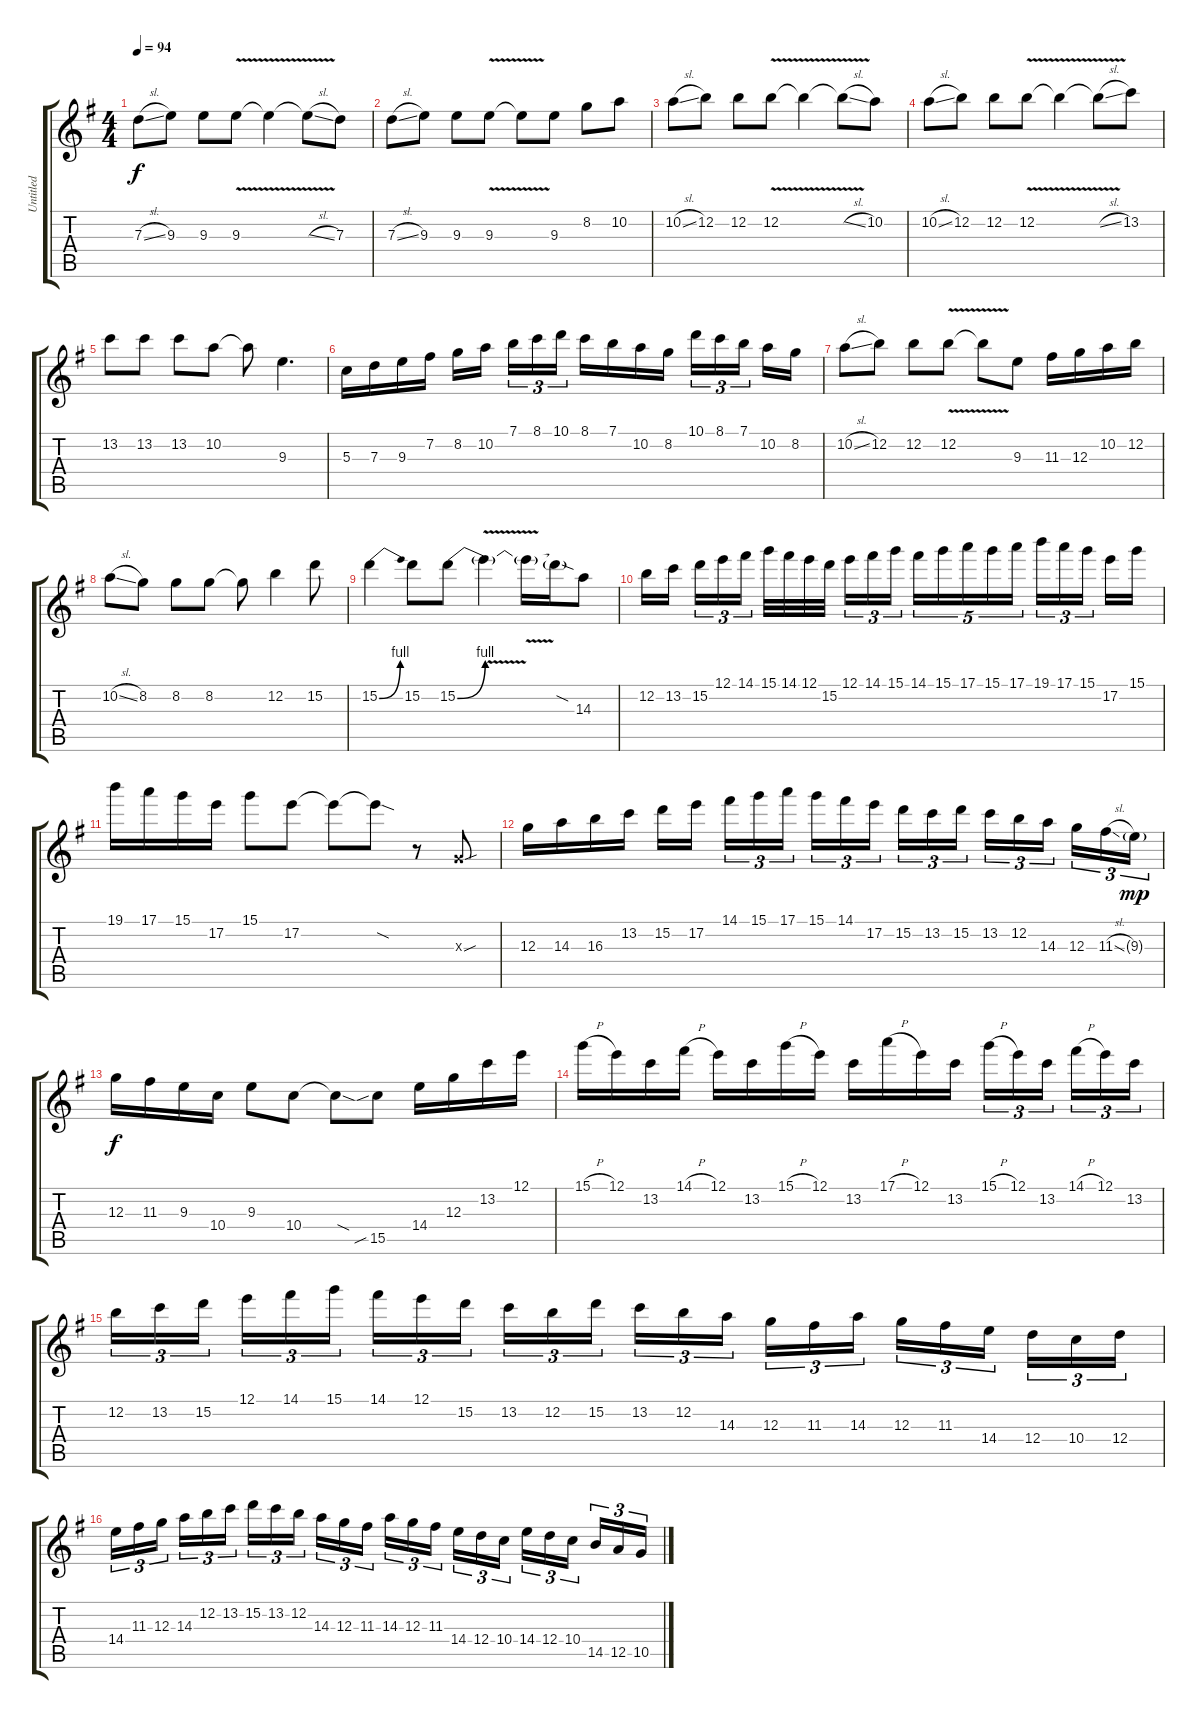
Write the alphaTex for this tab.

\track ("Untitled" "Untitled") {instrument distortionguitar}
\staff {score tabs}
\tuning (E4 B3 G3 D3 A2 E2) {hide}
\ts (4 4)
\tempo 94
\clef g2
\ks g
7.3{sl}.8{dy f} 9.3.8 9.3.8 9.3{v}.8 9.3{v t}.4 9.3{sl t}.8 7.3.8 |
7.3{sl}.8 9.3.8 9.3.8 9.3{v}.8 9.3{v t}.8 9.3.8 8.2.8 10.2.8 |
10.2{sl}.8 12.2.8 12.2.8 12.2{v}.8 12.2{v t}.4 12.2{sl t}.8 10.2.8 |
10.2{sl}.8 12.2.8 12.2.8 12.2{v}.8 12.2{v t}.4 12.2{sl t}.8 13.2.8 |
13.2.8 13.2.8 13.2.8 10.2.8 10.2{t}.8 9.3.4{d} |
5.3.16 7.3.16 9.3.16 7.2.16 8.2.16 10.2.16{beam splitsecondary} 7.1.16{tu (3 2)} 8.1.16{tu (3 2)} 10.1.16{tu (3 2)} 8.1.16 7.1.16 10.2.16 8.2.16 10.1.16{tu (3 2)} 8.1.16{tu (3 2)} 7.1.16{tu (3 2) beam splitsecondary} 10.2.16 8.2.16 |
10.2{sl}.8 12.2.8 12.2.8 12.2{v}.8 12.2{v t}.8 9.3.8 11.3.16 12.3.16 10.2.16 12.2.16 |
10.2{sl}.8 8.2.8 8.2.8 8.2.8 8.2{t}.8 12.2.4 15.2.8 |
15.2{be (bend 0 0 60 4)}.4 15.2.8 15.2{be (bend 0 0 60 4)}.8 15.2{v t}.4 15.2{t}.16 15.2{sod t}.16 14.3.8 |
12.2.16 13.2.16{beam splitsecondary} 15.2.16{tu (3 2)} 12.1.16{tu (3 2)} 14.1.16{tu (3 2)} 15.1.32 14.1.32 12.1.32 15.2.32{beam splitsecondary} 12.1.16{tu (3 2)} 14.1.16{tu (3 2)} 15.1.16{tu (3 2)} 14.1.16{tu (5 4)} 15.1.16{tu (5 4)} 17.1.16{tu (5 4)} 15.1.16{tu (5 4)} 17.1.16{tu (5 4)} 19.1.16{tu (3 2)} 17.1.16{tu (3 2)} 15.1.16{tu (3 2) beam splitsecondary} 17.2.16 15.1.16 |
19.1.16 17.1.16 15.1.16 17.2.16 15.1.8 17.2.8 17.2{t}.8 17.2{sod t}.8 r.8 0.3{sou x}.8 |
12.3.16 14.3.16 16.3.16 13.2.16 15.2.16 17.2.16{beam splitsecondary} 14.1.16{tu (3 2)} 15.1.16{tu (3 2)} 17.1.16{tu (3 2)} 15.1.16{tu (3 2)} 14.1.16{tu (3 2)} 17.2.16{tu (3 2) beam splitsecondary} 15.2.16{tu (3 2)} 13.2.16{tu (3 2)} 15.2.16{tu (3 2)} 13.2.16{tu (3 2)} 12.2.16{tu (3 2)} 14.3.16{tu (3 2) beam splitsecondary} 12.3.16{tu (3 2)} 11.3{sl}.16{tu (3 2)} 9.3{g}.16{tu (3 2) dy mp} |
12.3.16{dy f} 11.3.16 9.3.16 10.4.16 9.3.8 10.4.8 10.4{sod t}.8 15.5{sib}.8 14.4.16 12.3.16 13.2.16 12.1.16 |
15.1{h}.16 12.1.16 13.2.16 14.1{h}.16 12.1.16 13.2.16 15.1{h}.16 12.1.16 13.2.16 17.1{h}.16 12.1.16 13.2.16 15.1{h}.16{tu (3 2)} 12.1.16{tu (3 2)} 13.2.16{tu (3 2) beam splitsecondary} 14.1{h}.16{tu (3 2)} 12.1.16{tu (3 2)} 13.2.16{tu (3 2)} |
12.2.16{tu (3 2)} 13.2.16{tu (3 2)} 15.2.16{tu (3 2) beam splitsecondary} 12.1.16{tu (3 2)} 14.1.16{tu (3 2)} 15.1.16{tu (3 2)} 14.1.16{tu (3 2)} 12.1.16{tu (3 2)} 15.2.16{tu (3 2) beam splitsecondary} 13.2.16{tu (3 2)} 12.2.16{tu (3 2)} 15.2.16{tu (3 2)} 13.2.16{tu (3 2)} 12.2.16{tu (3 2)} 14.3.16{tu (3 2) beam splitsecondary} 12.3.16{tu (3 2)} 11.3.16{tu (3 2)} 14.3.16{tu (3 2)} 12.3.16{tu (3 2)} 11.3.16{tu (3 2)} 14.4.16{tu (3 2) beam splitsecondary} 12.4.16{tu (3 2)} 10.4.16{tu (3 2)} 12.4.16{tu (3 2)} |
14.4.16{tu (3 2)} 11.3.16{tu (3 2)} 12.3.16{tu (3 2) beam splitsecondary} 14.3.16{tu (3 2)} 12.2.16{tu (3 2)} 13.2.16{tu (3 2)} 15.2.16{tu (3 2)} 13.2.16{tu (3 2)} 12.2.16{tu (3 2) beam splitsecondary} 14.3.16{tu (3 2)} 12.3.16{tu (3 2)} 11.3.16{tu (3 2)} 14.3.16{tu (3 2)} 12.3.16{tu (3 2)} 11.3.16{tu (3 2) beam splitsecondary} 14.4.16{tu (3 2)} 12.4.16{tu (3 2)} 10.4.16{tu (3 2)} 14.4.16{tu (3 2)} 12.4.16{tu (3 2)} 10.4.16{tu (3 2) beam splitsecondary} 14.5.16{tu (3 2)} 12.5.16{tu (3 2)} 10.5.16{tu (3 2)}
